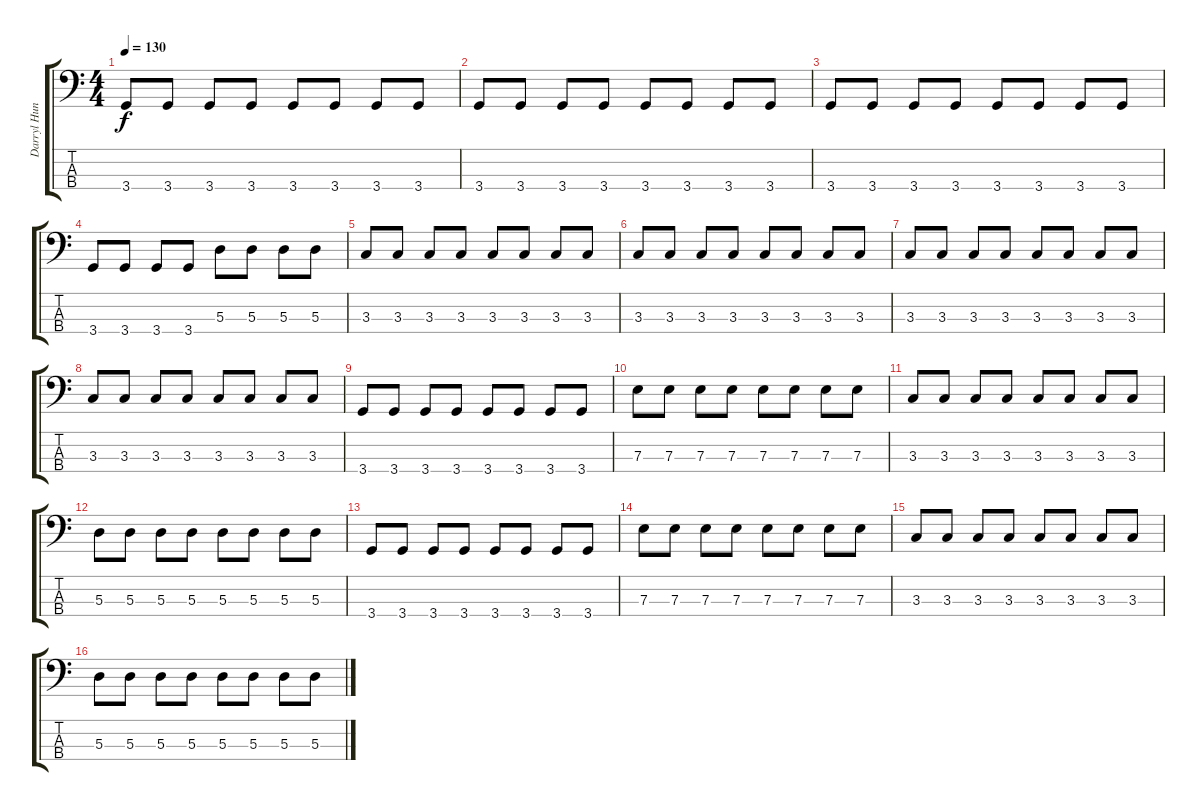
\track ("Darryl Hunt - basse" "Darryl Hun") {instrument electricbassfinger}
\staff {score tabs}
\tuning (G2 D2 A1 E1) {hide}
\ts (4 4)
\tempo 130
\clef f4
\ks c
3.4.8{dy f} 3.4.8 3.4.8 3.4.8 3.4.8 3.4.8 3.4.8 3.4.8 |
3.4.8 3.4.8 3.4.8 3.4.8 3.4.8 3.4.8 3.4.8 3.4.8 |
3.4.8 3.4.8 3.4.8 3.4.8 3.4.8 3.4.8 3.4.8 3.4.8 |
3.4.8 3.4.8 3.4.8 3.4.8 5.3.8 5.3.8 5.3.8 5.3.8 |
3.3.8 3.3.8 3.3.8 3.3.8 3.3.8 3.3.8 3.3.8 3.3.8 |
3.3.8 3.3.8 3.3.8 3.3.8 3.3.8 3.3.8 3.3.8 3.3.8 |
3.3.8 3.3.8 3.3.8 3.3.8 3.3.8 3.3.8 3.3.8 3.3.8 |
3.3.8 3.3.8 3.3.8 3.3.8 3.3.8 3.3.8 3.3.8 3.3.8 |
3.4.8 3.4.8 3.4.8 3.4.8 3.4.8 3.4.8 3.4.8 3.4.8 |
7.3.8 7.3.8 7.3.8 7.3.8 7.3.8 7.3.8 7.3.8 7.3.8 |
3.3.8 3.3.8 3.3.8 3.3.8 3.3.8 3.3.8 3.3.8 3.3.8 |
5.3.8 5.3.8 5.3.8 5.3.8 5.3.8 5.3.8 5.3.8 5.3.8 |
3.4.8 3.4.8 3.4.8 3.4.8 3.4.8 3.4.8 3.4.8 3.4.8 |
7.3.8 7.3.8 7.3.8 7.3.8 7.3.8 7.3.8 7.3.8 7.3.8 |
3.3.8 3.3.8 3.3.8 3.3.8 3.3.8 3.3.8 3.3.8 3.3.8 |
5.3.8 5.3.8 5.3.8 5.3.8 5.3.8 5.3.8 5.3.8 5.3.8
